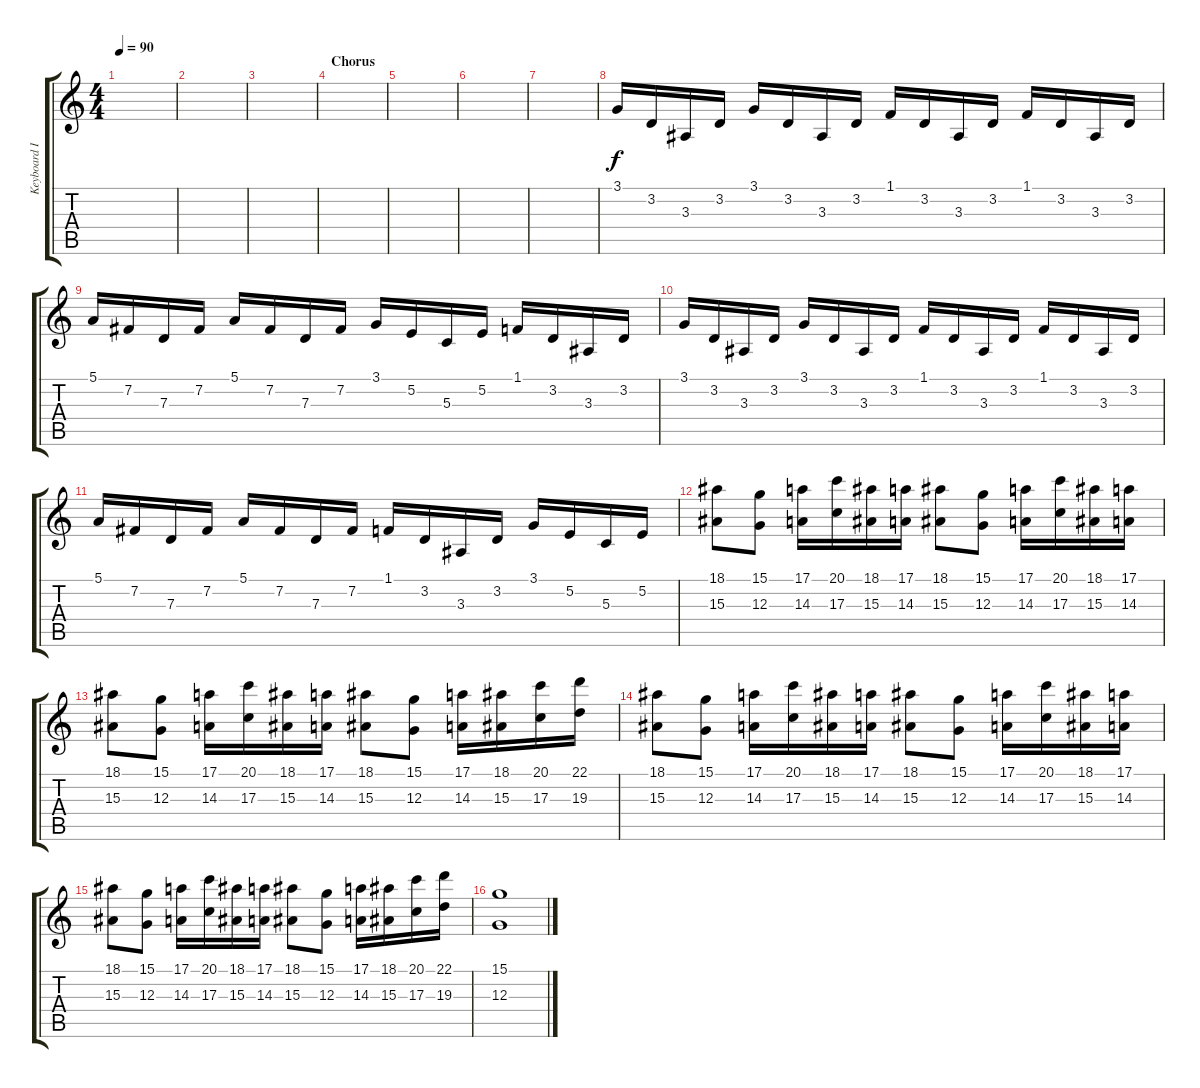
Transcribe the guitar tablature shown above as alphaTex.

\track ("Keyboard III (Strings)" "Keyboard I") {instrument stringensemble1}
\staff {score tabs}
\tuning (E4 B3 G3 D3 A2 E2) {hide}
\ts (4 4)
\tempo 90
\clef g2
\ks c
|
|
|
\section ("" "Chorus")
|
|
|
|
3.1.16 3.2.16 3.3.16 3.2.16 3.1.16 3.2.16 3.3.16 3.2.16 1.1.16 3.2.16 3.3.16 3.2.16 1.1.16 3.2.16 3.3.16 3.2.16 |
5.1.16 7.2.16 7.3.16 7.2.16 5.1.16 7.2.16 7.3.16 7.2.16 3.1.16 5.2.16 5.3.16 5.2.16 1.1.16 3.2.16 3.3.16 3.2.16 |
3.1.16 3.2.16 3.3.16 3.2.16 3.1.16 3.2.16 3.3.16 3.2.16 1.1.16 3.2.16 3.3.16 3.2.16 1.1.16 3.2.16 3.3.16 3.2.16 |
5.1.16 7.2.16 7.3.16 7.2.16 5.1.16 7.2.16 7.3.16 7.2.16 1.1.16 3.2.16 3.3.16 3.2.16 3.1.16 5.2.16 5.3.16 5.2.16 |
(18.1 15.3).8 (15.1 12.3).8 (17.1 14.3).16 (20.1 17.3).16 (18.1 15.3).16 (17.1 14.3).16 (18.1 15.3).8 (15.1 12.3).8 (17.1 14.3).16 (20.1 17.3).16 (18.1 15.3).16 (17.1 14.3).16 |
(18.1 15.3).8 (15.1 12.3).8 (17.1 14.3).16 (20.1 17.3).16 (18.1 15.3).16 (17.1 14.3).16 (18.1 15.3).8 (15.1 12.3).8 (17.1 14.3).16 (18.1 15.3).16 (20.1 17.3).16 (22.1 19.3).16 |
(18.1 15.3).8 (15.1 12.3).8 (17.1 14.3).16 (20.1 17.3).16 (18.1 15.3).16 (17.1 14.3).16 (18.1 15.3).8 (15.1 12.3).8 (17.1 14.3).16 (20.1 17.3).16 (18.1 15.3).16 (17.1 14.3).16 |
(18.1 15.3).8 (15.1 12.3).8 (17.1 14.3).16 (20.1 17.3).16 (18.1 15.3).16 (17.1 14.3).16 (18.1 15.3).8 (15.1 12.3).8 (17.1 14.3).16 (18.1 15.3).16 (20.1 17.3).16 (22.1 19.3).16 |
(15.1 12.3).1{volume 0}
